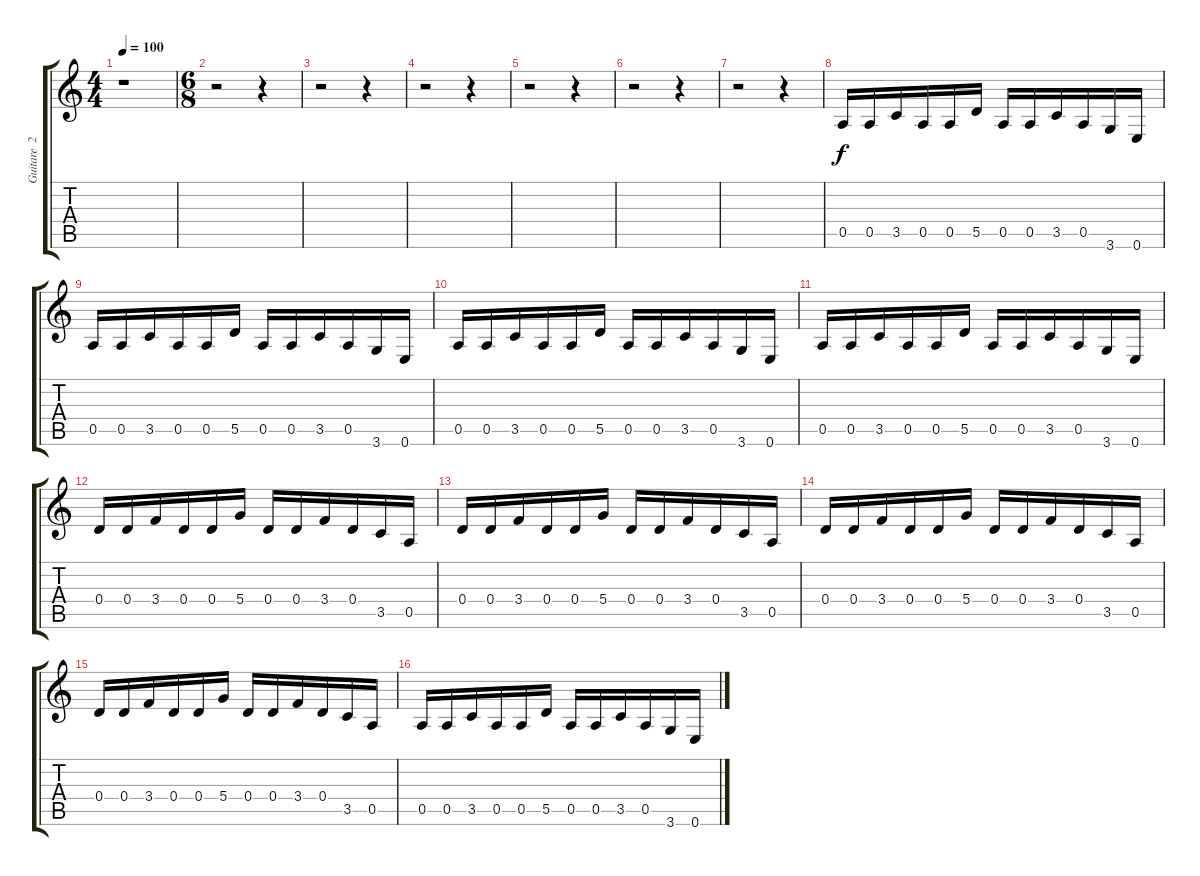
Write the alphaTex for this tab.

\track ("Guitare  2" "Guitare  2") {instrument overdrivenguitar}
\staff {score tabs}
\tuning (E4 B3 G3 D3 A2 E2) {hide}
\ts (4 4)
\tempo 100
\clef g2
\ks c
r.1{dy f} |
\ts (6 8)
r.2 r.4 |
r.2 r.4 |
r.2 r.4 |
r.2 r.4 |
r.2 r.4 |
r.2 r.4 |
0.5.16 0.5.16 3.5.16 0.5.16 0.5.16 5.5.16 0.5.16 0.5.16 3.5.16 0.5.16 3.6.16 0.6.16 |
0.5.16 0.5.16 3.5.16 0.5.16 0.5.16 5.5.16 0.5.16 0.5.16 3.5.16 0.5.16 3.6.16 0.6.16 |
0.5.16 0.5.16 3.5.16 0.5.16 0.5.16 5.5.16 0.5.16 0.5.16 3.5.16 0.5.16 3.6.16 0.6.16 |
0.5.16 0.5.16 3.5.16 0.5.16 0.5.16 5.5.16 0.5.16 0.5.16 3.5.16 0.5.16 3.6.16 0.6.16 |
0.4.16 0.4.16 3.4.16 0.4.16 0.4.16 5.4.16 0.4.16 0.4.16 3.4.16 0.4.16 3.5.16 0.5.16 |
0.4.16 0.4.16 3.4.16 0.4.16 0.4.16 5.4.16 0.4.16 0.4.16 3.4.16 0.4.16 3.5.16 0.5.16 |
0.4.16 0.4.16 3.4.16 0.4.16 0.4.16 5.4.16 0.4.16 0.4.16 3.4.16 0.4.16 3.5.16 0.5.16 |
0.4.16 0.4.16 3.4.16 0.4.16 0.4.16 5.4.16 0.4.16 0.4.16 3.4.16 0.4.16 3.5.16 0.5.16 |
0.5.16 0.5.16 3.5.16 0.5.16 0.5.16 5.5.16 0.5.16 0.5.16 3.5.16 0.5.16 3.6.16 0.6.16
